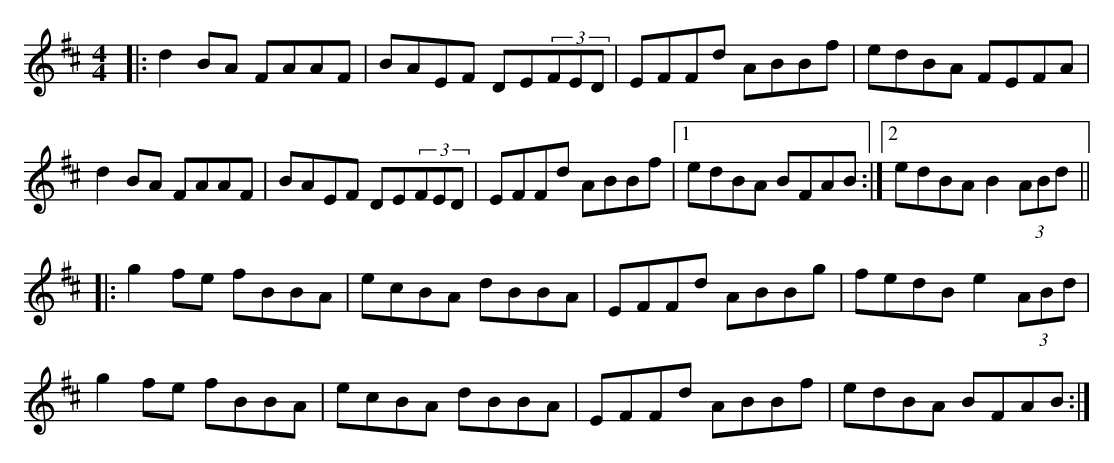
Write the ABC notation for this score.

X:1
M:4/4
K:D
|:d2BA FAAF|BAEF DE(3FED|EFFd ABBf|edBA FEFA|
d2BA FAAF|BAEF DE(3FED|EFFd ABBf|1 edBA BFAB:|2 edBA B2(3ABd||
|:g2fe fBBA|ecBA dBBA|EFFd ABBg|fedB e2(3ABd|
g2fe fBBA|ecBA dBBA|EFFd ABBf|edBA BFAB:|
